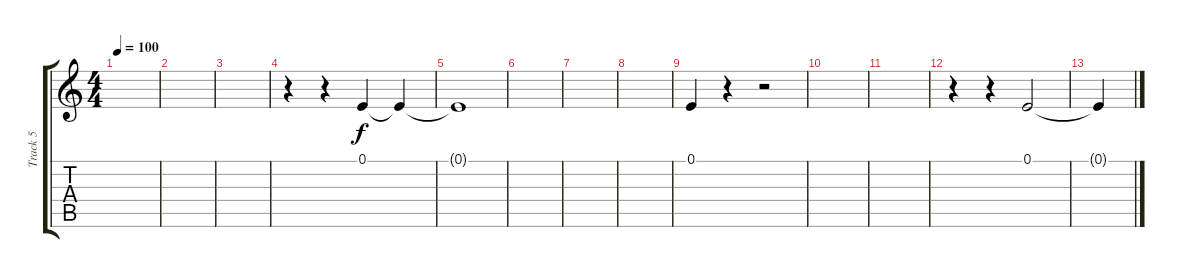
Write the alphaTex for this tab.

\track ("Track 5" "Track 5") {instrument reversecymbal}
\staff {score tabs}
\tuning (E4 B3 G3 D3 A2 E2) {hide}
\ts (4 4)
\tempo 100
\clef g2
\ks c
|
|
|
r.4 r.4 0.1.4 0.1{t}.4 |
0.1{t}.1 |
|
|
|
0.1.4 r.4 r.2 |
|
|
r.4 r.4 0.1.2 |
0.1{t}.4
